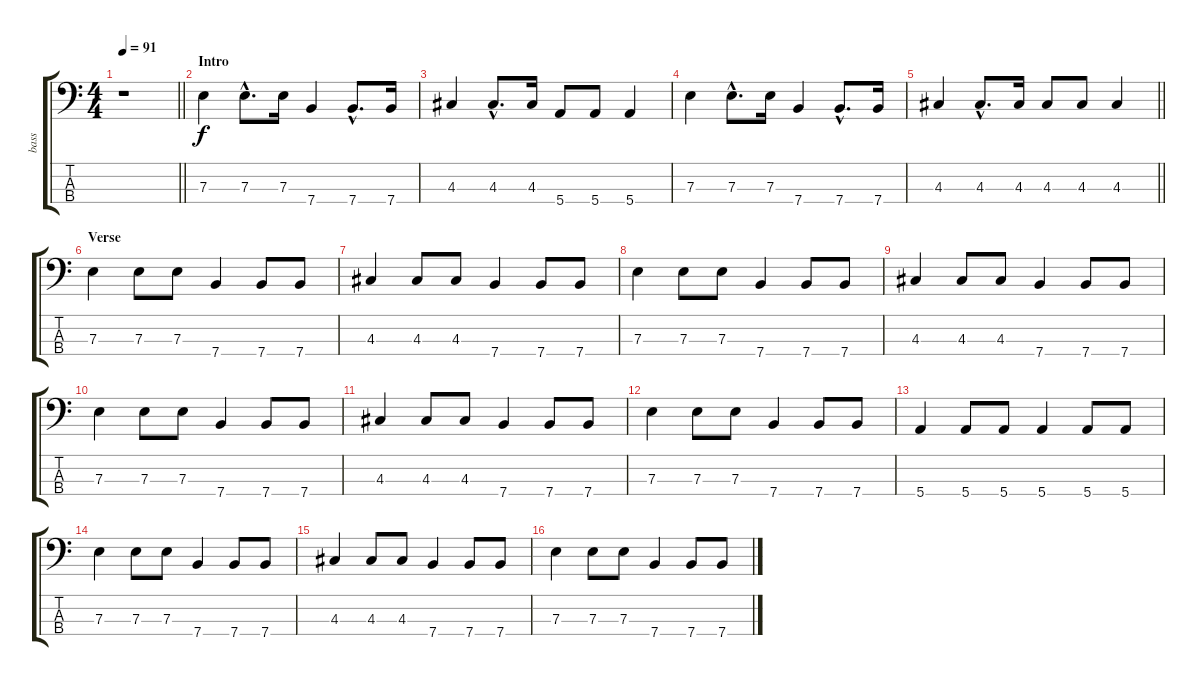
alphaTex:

\track ("bass" "bass") {instrument electricbassfinger}
\staff {score tabs}
\tuning (G2 D2 A1 E1) {hide}
\ts (4 4)
\tempo 91
\clef f4
\barLineRight lightlight
\ks c
r.1{dy f instrument electricbassfinger} |
\section ("" "Intro")
7.3.4 7.3{hac}.8{d} 7.3.16 7.4.4 7.4{hac}.8{d} 7.4.16 |
4.3.4 4.3{hac}.8{d} 4.3.16 5.4.8 5.4.8 5.4.4 |
7.3.4 7.3{hac}.8{d} 7.3.16 7.4.4 7.4{hac}.8{d} 7.4.16 |
\barLineRight lightlight
4.3.4 4.3{hac}.8{d} 4.3.16 4.3.8 4.3.8 4.3.4 |
\section ("" "Verse")
7.3.4 7.3.8 7.3.8 7.4.4 7.4.8 7.4.8 |
4.3.4 4.3.8 4.3.8 7.4.4 7.4.8 7.4.8 |
7.3.4 7.3.8 7.3.8 7.4.4 7.4.8 7.4.8 |
4.3.4 4.3.8 4.3.8 7.4.4 7.4.8 7.4.8 |
7.3.4 7.3.8 7.3.8 7.4.4 7.4.8 7.4.8 |
4.3.4 4.3.8 4.3.8 7.4.4 7.4.8 7.4.8 |
7.3.4 7.3.8 7.3.8 7.4.4 7.4.8 7.4.8 |
5.4.4 5.4.8 5.4.8 5.4.4 5.4.8 5.4.8 |
7.3.4 7.3.8 7.3.8 7.4.4 7.4.8 7.4.8 |
4.3.4 4.3.8 4.3.8 7.4.4 7.4.8 7.4.8 |
7.3.4 7.3.8 7.3.8 7.4.4 7.4.8 7.4.8
